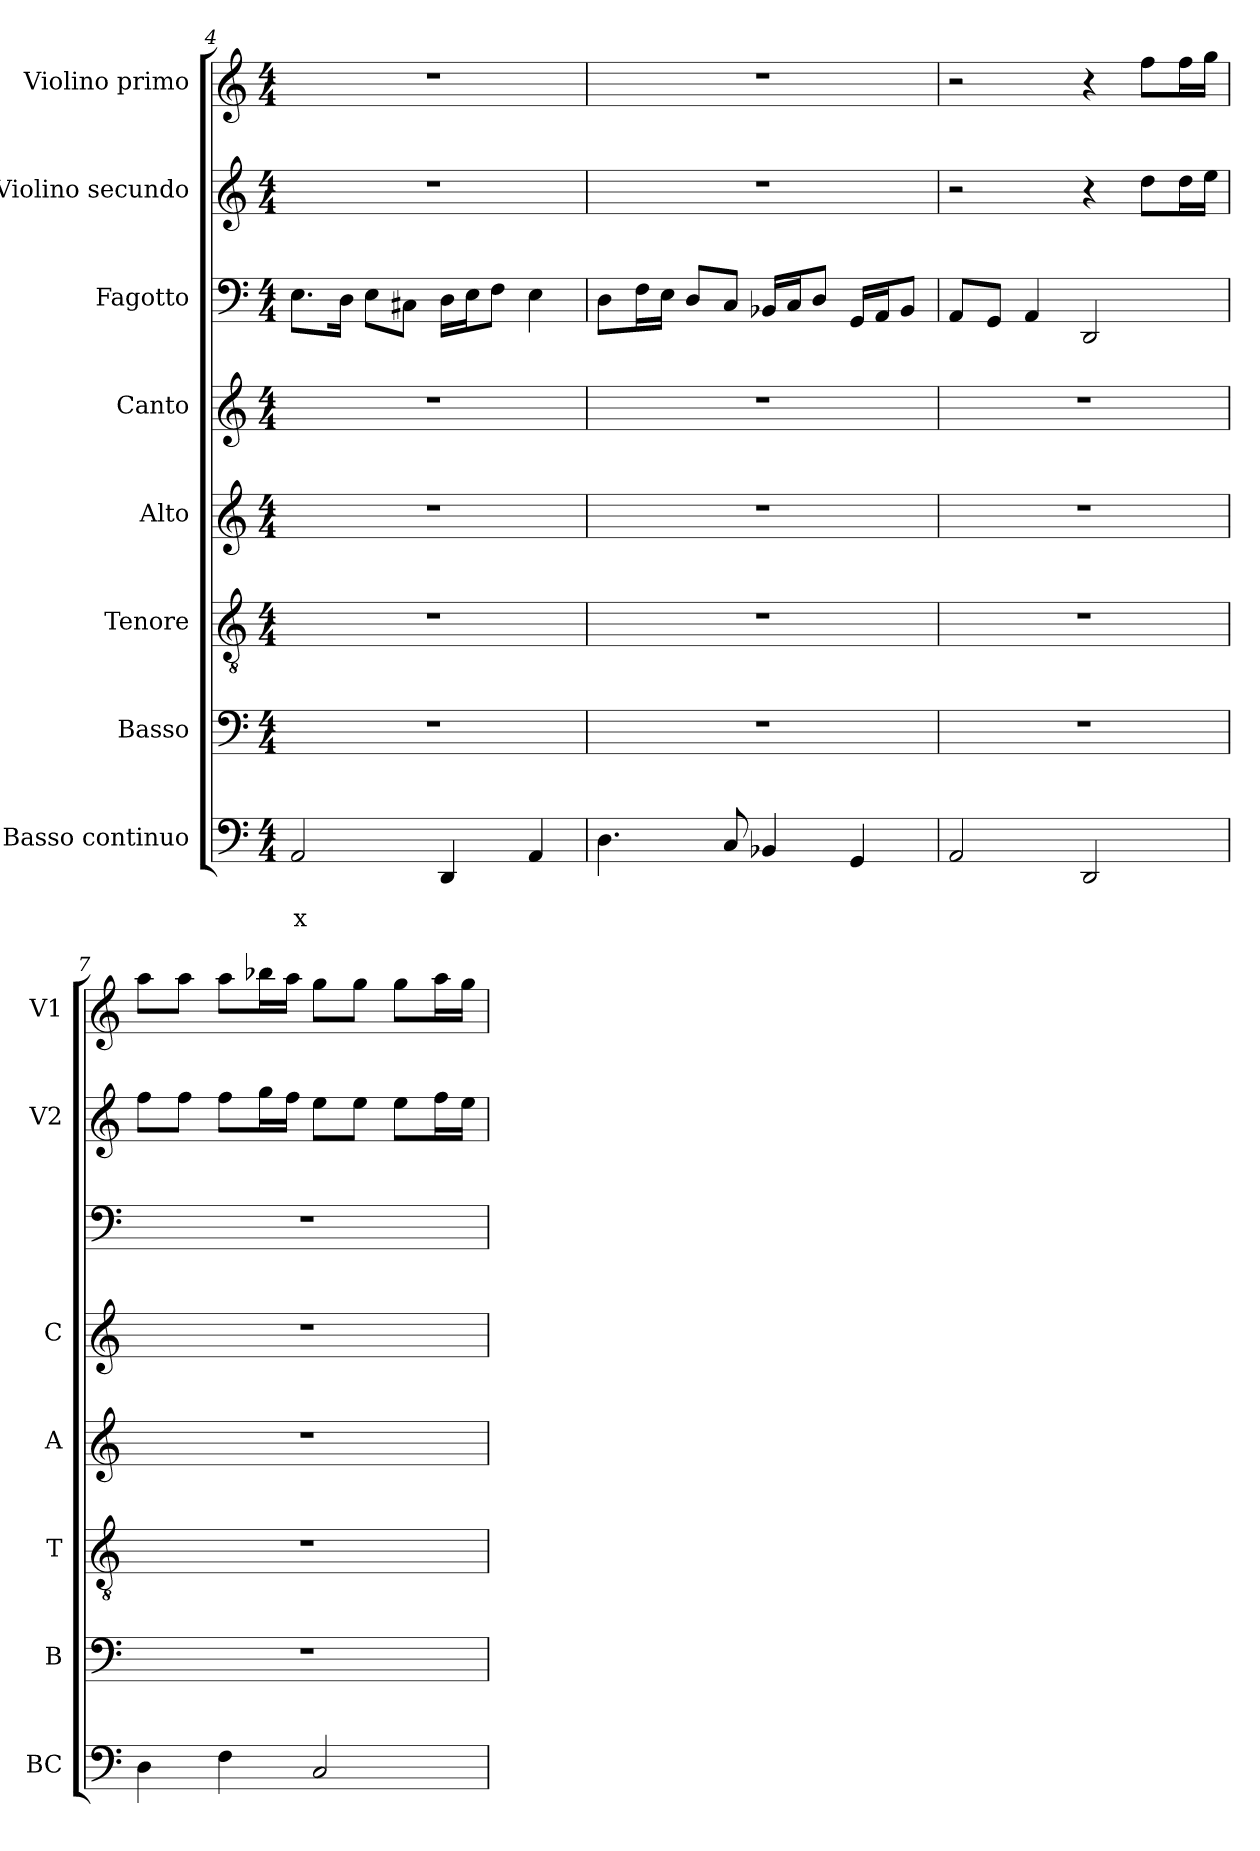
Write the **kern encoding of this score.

**kern	**text	**text	**kern	**kern	**kern	**kern	**kern	**kern	**kern
*part8	*part8	*part8	*part7	*part6	*part5	*part4	*part3	*part2	*part1
*staff8	*staff8	*staff8	*staff7	*staff6	*staff5	*staff4	*staff3	*staff2	*staff1
*I"Basso continuo	*	*	*I"Basso	*I"Tenore	*I"Alto	*I"Canto	*I"Fagotto	*I"Violino secundo	*I"Violino primo
*I'BC	*	*	*I'B	*I'T	*I'A	*I'C	*	*I'V2	*I'V1
*clefF4	*	*	*clefF4	*clefGv2	*clefG2	*clefG2	*clefF4	*clefG2	*clefG2
*k[]	*	*	*k[]	*k[]	*k[]	*k[]	*k[]	*k[]	*k[]
*C:	*	*	*C:	*C:	*C:	*C:	*C:	*C:	*C:
*M4/4	*	*	*M4/4	*M4/4	*M4/4	*M4/4	*M4/4	*M4/4	*M4/4
=4	=4	=4	=4	=4	=4	=4	=4	=4	=4
!	!	!LO:LY:b	!	!	!	!	!	!	!
2AA/	.	x	1r	1r	1r	1r	8.E\L	1r	1r
.	.	.	.	.	.	.	16D\Jk	.	.
.	.	.	.	.	.	.	8E\L	.	.
.	.	.	.	.	.	.	8C#X\J	.	.
4DD/	.	.	.	.	.	.	16D\LL	.	.
.	.	.	.	.	.	.	16E\J	.	.
.	.	.	.	.	.	.	8F\J	.	.
4AA/	.	.	.	.	.	.	4E\	.	.
=5	=5	=5	=5	=5	=5	=5	=5	=5	=5
4.D\	.	.	1r	1r	1r	1r	8D\L	1r	1r
.	.	.	.	.	.	.	16F\L	.	.
.	.	.	.	.	.	.	16E\JJ	.	.
.	.	.	.	.	.	.	8D/L	.	.
8C/	.	.	.	.	.	.	8C/J	.	.
4BB-X/	.	.	.	.	.	.	16BB-X/LL	.	.
.	.	.	.	.	.	.	16C/J	.	.
.	.	.	.	.	.	.	8D/J	.	.
4GG/	.	.	.	.	.	.	16GG/LL	.	.
.	.	.	.	.	.	.	16AA/J	.	.
.	.	.	.	.	.	.	8BB-/J	.	.
=6	=6	=6	=6	=6	=6	=6	=6	=6	=6
2AA/	.	.	1r	1r	1r	1r	8AA/L	2r	2r
.	.	.	.	.	.	.	8GG/J	.	.
.	.	.	.	.	.	.	4AA/	.	.
2DD/	.	.	.	.	.	.	2DD/	4r	4r
.	.	.	.	.	.	.	.	8dd\L	8ff\L
.	.	.	.	.	.	.	.	16dd\L	16ff\L
.	.	.	.	.	.	.	.	16ee\JJ	16gg\JJ
!!LO:PB:g=z
=7	=7	=7	=7	=7	=7	=7	=7	=7	=7
4D\	.	.	1r	1r	1r	1r	1r	8ff\L	8aa\L
.	.	.	.	.	.	.	.	8ff\J	8aa\J
4F\	.	.	.	.	.	.	.	8ff\L	8aa\L
.	.	.	.	.	.	.	.	16gg\L	16bb-X\L
.	.	.	.	.	.	.	.	16ff\JJ	16aa\JJ
2C/	.	.	.	.	.	.	.	8ee\L	8gg\L
.	.	.	.	.	.	.	.	8ee\J	8gg\J
.	.	.	.	.	.	.	.	8ee\L	8gg\L
.	.	.	.	.	.	.	.	16ff\L	16aa\L
.	.	.	.	.	.	.	.	16ee\JJ	16gg\JJ
=	=	=	=	=	=	=	=	=	=
*-	*-	*-	*-	*-	*-	*-	*-	*-	*-
